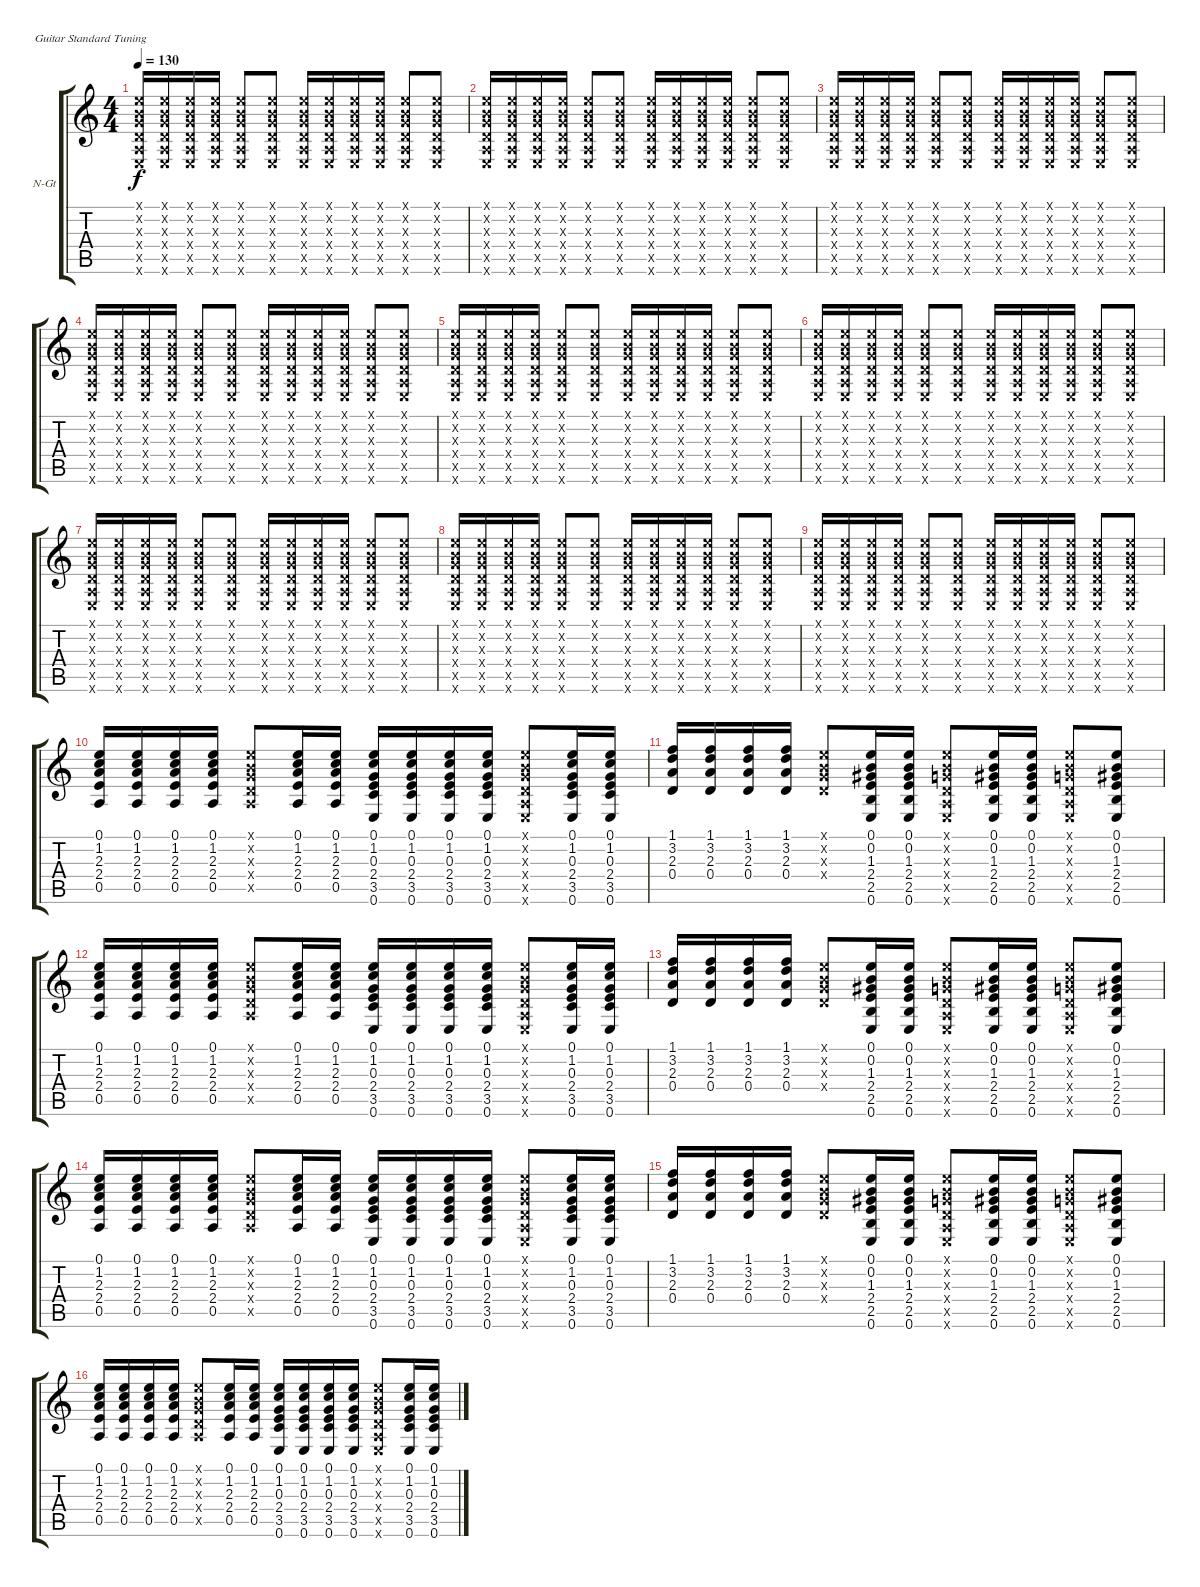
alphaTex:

\bracketExtendMode groupsimilarinstruments
\firstSystemTrackNameOrientation horizontal
\otherSystemsTrackNameOrientation horizontal
\track ("Gabriela Quintero" "N-Gt") {instrument acousticguitarnylon}
\staff {score tabs}
\tuning (E4 B3 G3 D3 A2 E2)
\ts (4 4)
\tempo 130
\clef g2
\ks c
(0.1{x} 0.2{x} 0.3{x} 0.4{x} 0.5{x} 0.6{x}).16{dy f} (0.1{x} 0.2{x} 0.3{x} 0.4{x} 0.5{x} 0.6{x}).16 (0.1{x} 0.2{x} 0.3{x} 0.4{x} 0.5{x} 0.6{x}).16 (0.1{x} 0.2{x} 0.3{x} 0.4{x} 0.5{x} 0.6{x}).16 (0.1{x} 0.2{x} 0.3{x} 0.4{x} 0.5{x} 0.6{x}).8 (0.1{x} 0.2{x} 0.3{x} 0.4{x} 0.5{x} 0.6{x}).8 (0.1{x} 0.2{x} 0.3{x} 0.4{x} 0.5{x} 0.6{x}).16 (0.1{x} 0.2{x} 0.3{x} 0.4{x} 0.5{x} 0.6{x}).16 (0.1{x} 0.2{x} 0.3{x} 0.4{x} 0.5{x} 0.6{x}).16 (0.1{x} 0.2{x} 0.3{x} 0.4{x} 0.5{x} 0.6{x}).16 (0.1{x} 0.2{x} 0.3{x} 0.4{x} 0.5{x} 0.6{x}).8 (0.1{x} 0.2{x} 0.3{x} 0.4{x} 0.5{x} 0.6{x}).8 |
(0.1{x} 0.2{x} 0.3{x} 0.4{x} 0.5{x} 0.6{x}).16 (0.1{x} 0.2{x} 0.3{x} 0.4{x} 0.5{x} 0.6{x}).16 (0.1{x} 0.2{x} 0.3{x} 0.4{x} 0.5{x} 0.6{x}).16 (0.1{x} 0.2{x} 0.3{x} 0.4{x} 0.5{x} 0.6{x}).16 (0.1{x} 0.2{x} 0.3{x} 0.4{x} 0.5{x} 0.6{x}).8 (0.1{x} 0.2{x} 0.3{x} 0.4{x} 0.5{x} 0.6{x}).8 (0.1{x} 0.2{x} 0.3{x} 0.4{x} 0.5{x} 0.6{x}).16 (0.1{x} 0.2{x} 0.3{x} 0.4{x} 0.5{x} 0.6{x}).16 (0.1{x} 0.2{x} 0.3{x} 0.4{x} 0.5{x} 0.6{x}).16 (0.1{x} 0.2{x} 0.3{x} 0.4{x} 0.5{x} 0.6{x}).16 (0.1{x} 0.2{x} 0.3{x} 0.4{x} 0.5{x} 0.6{x}).8 (0.1{x} 0.2{x} 0.3{x} 0.4{x} 0.5{x} 0.6{x}).8 |
(0.1{x} 0.2{x} 0.3{x} 0.4{x} 0.5{x} 0.6{x}).16 (0.1{x} 0.2{x} 0.3{x} 0.4{x} 0.5{x} 0.6{x}).16 (0.1{x} 0.2{x} 0.3{x} 0.4{x} 0.5{x} 0.6{x}).16 (0.1{x} 0.2{x} 0.3{x} 0.4{x} 0.5{x} 0.6{x}).16 (0.1{x} 0.2{x} 0.3{x} 0.4{x} 0.5{x} 0.6{x}).8 (0.1{x} 0.2{x} 0.3{x} 0.4{x} 0.5{x} 0.6{x}).8 (0.1{x} 0.2{x} 0.3{x} 0.4{x} 0.5{x} 0.6{x}).16 (0.1{x} 0.2{x} 0.3{x} 0.4{x} 0.5{x} 0.6{x}).16 (0.1{x} 0.2{x} 0.3{x} 0.4{x} 0.5{x} 0.6{x}).16 (0.1{x} 0.2{x} 0.3{x} 0.4{x} 0.5{x} 0.6{x}).16 (0.1{x} 0.2{x} 0.3{x} 0.4{x} 0.5{x} 0.6{x}).8 (0.1{x} 0.2{x} 0.3{x} 0.4{x} 0.5{x} 0.6{x}).8 |
(0.1{x} 0.2{x} 0.3{x} 0.4{x} 0.5{x} 0.6{x}).16 (0.1{x} 0.2{x} 0.3{x} 0.4{x} 0.5{x} 0.6{x}).16 (0.1{x} 0.2{x} 0.3{x} 0.4{x} 0.5{x} 0.6{x}).16 (0.1{x} 0.2{x} 0.3{x} 0.4{x} 0.5{x} 0.6{x}).16 (0.1{x} 0.2{x} 0.3{x} 0.4{x} 0.5{x} 0.6{x}).8 (0.1{x} 0.2{x} 0.3{x} 0.4{x} 0.5{x} 0.6{x}).8 (0.1{x} 0.2{x} 0.3{x} 0.4{x} 0.5{x} 0.6{x}).16 (0.1{x} 0.2{x} 0.3{x} 0.4{x} 0.5{x} 0.6{x}).16 (0.1{x} 0.2{x} 0.3{x} 0.4{x} 0.5{x} 0.6{x}).16 (0.1{x} 0.2{x} 0.3{x} 0.4{x} 0.5{x} 0.6{x}).16 (0.1{x} 0.2{x} 0.3{x} 0.4{x} 0.5{x} 0.6{x}).8 (0.1{x} 0.2{x} 0.3{x} 0.4{x} 0.5{x} 0.6{x}).8 |
(0.1{x} 0.2{x} 0.3{x} 0.4{x} 0.5{x} 0.6{x}).16 (0.1{x} 0.2{x} 0.3{x} 0.4{x} 0.5{x} 0.6{x}).16 (0.1{x} 0.2{x} 0.3{x} 0.4{x} 0.5{x} 0.6{x}).16 (0.1{x} 0.2{x} 0.3{x} 0.4{x} 0.5{x} 0.6{x}).16 (0.1{x} 0.2{x} 0.3{x} 0.4{x} 0.5{x} 0.6{x}).8 (0.1{x} 0.2{x} 0.3{x} 0.4{x} 0.5{x} 0.6{x}).8 (0.1{x} 0.2{x} 0.3{x} 0.4{x} 0.5{x} 0.6{x}).16 (0.1{x} 0.2{x} 0.3{x} 0.4{x} 0.5{x} 0.6{x}).16 (0.1{x} 0.2{x} 0.3{x} 0.4{x} 0.5{x} 0.6{x}).16 (0.1{x} 0.2{x} 0.3{x} 0.4{x} 0.5{x} 0.6{x}).16 (0.1{x} 0.2{x} 0.3{x} 0.4{x} 0.5{x} 0.6{x}).8 (0.1{x} 0.2{x} 0.3{x} 0.4{x} 0.5{x} 0.6{x}).8 |
(0.1{x} 0.2{x} 0.3{x} 0.4{x} 0.5{x} 0.6{x}).16 (0.1{x} 0.2{x} 0.3{x} 0.4{x} 0.5{x} 0.6{x}).16 (0.1{x} 0.2{x} 0.3{x} 0.4{x} 0.5{x} 0.6{x}).16 (0.1{x} 0.2{x} 0.3{x} 0.4{x} 0.5{x} 0.6{x}).16 (0.1{x} 0.2{x} 0.3{x} 0.4{x} 0.5{x} 0.6{x}).8 (0.1{x} 0.2{x} 0.3{x} 0.4{x} 0.5{x} 0.6{x}).8 (0.1{x} 0.2{x} 0.3{x} 0.4{x} 0.5{x} 0.6{x}).16 (0.1{x} 0.2{x} 0.3{x} 0.4{x} 0.5{x} 0.6{x}).16 (0.1{x} 0.2{x} 0.3{x} 0.4{x} 0.5{x} 0.6{x}).16 (0.1{x} 0.2{x} 0.3{x} 0.4{x} 0.5{x} 0.6{x}).16 (0.1{x} 0.2{x} 0.3{x} 0.4{x} 0.5{x} 0.6{x}).8 (0.1{x} 0.2{x} 0.3{x} 0.4{x} 0.5{x} 0.6{x}).8 |
(0.1{x} 0.2{x} 0.3{x} 0.4{x} 0.5{x} 0.6{x}).16 (0.1{x} 0.2{x} 0.3{x} 0.4{x} 0.5{x} 0.6{x}).16 (0.1{x} 0.2{x} 0.3{x} 0.4{x} 0.5{x} 0.6{x}).16 (0.1{x} 0.2{x} 0.3{x} 0.4{x} 0.5{x} 0.6{x}).16 (0.1{x} 0.2{x} 0.3{x} 0.4{x} 0.5{x} 0.6{x}).8 (0.1{x} 0.2{x} 0.3{x} 0.4{x} 0.5{x} 0.6{x}).8 (0.1{x} 0.2{x} 0.3{x} 0.4{x} 0.5{x} 0.6{x}).16 (0.1{x} 0.2{x} 0.3{x} 0.4{x} 0.5{x} 0.6{x}).16 (0.1{x} 0.2{x} 0.3{x} 0.4{x} 0.5{x} 0.6{x}).16 (0.1{x} 0.2{x} 0.3{x} 0.4{x} 0.5{x} 0.6{x}).16 (0.1{x} 0.2{x} 0.3{x} 0.4{x} 0.5{x} 0.6{x}).8 (0.1{x} 0.2{x} 0.3{x} 0.4{x} 0.5{x} 0.6{x}).8 |
(0.1{x} 0.2{x} 0.3{x} 0.4{x} 0.5{x} 0.6{x}).16 (0.1{x} 0.2{x} 0.3{x} 0.4{x} 0.5{x} 0.6{x}).16 (0.1{x} 0.2{x} 0.3{x} 0.4{x} 0.5{x} 0.6{x}).16 (0.1{x} 0.2{x} 0.3{x} 0.4{x} 0.5{x} 0.6{x}).16 (0.1{x} 0.2{x} 0.3{x} 0.4{x} 0.5{x} 0.6{x}).8 (0.1{x} 0.2{x} 0.3{x} 0.4{x} 0.5{x} 0.6{x}).8 (0.1{x} 0.2{x} 0.3{x} 0.4{x} 0.5{x} 0.6{x}).16 (0.1{x} 0.2{x} 0.3{x} 0.4{x} 0.5{x} 0.6{x}).16 (0.1{x} 0.2{x} 0.3{x} 0.4{x} 0.5{x} 0.6{x}).16 (0.1{x} 0.2{x} 0.3{x} 0.4{x} 0.5{x} 0.6{x}).16 (0.1{x} 0.2{x} 0.3{x} 0.4{x} 0.5{x} 0.6{x}).8 (0.1{x} 0.2{x} 0.3{x} 0.4{x} 0.5{x} 0.6{x}).8 |
(0.1{x} 0.2{x} 0.3{x} 0.4{x} 0.5{x} 0.6{x}).16 (0.1{x} 0.2{x} 0.3{x} 0.4{x} 0.5{x} 0.6{x}).16 (0.1{x} 0.2{x} 0.3{x} 0.4{x} 0.5{x} 0.6{x}).16 (0.1{x} 0.2{x} 0.3{x} 0.4{x} 0.5{x} 0.6{x}).16 (0.1{x} 0.2{x} 0.3{x} 0.4{x} 0.5{x} 0.6{x}).8 (0.1{x} 0.2{x} 0.3{x} 0.4{x} 0.5{x} 0.6{x}).8 (0.1{x} 0.2{x} 0.3{x} 0.4{x} 0.5{x} 0.6{x}).16 (0.1{x} 0.2{x} 0.3{x} 0.4{x} 0.5{x} 0.6{x}).16 (0.1{x} 0.2{x} 0.3{x} 0.4{x} 0.5{x} 0.6{x}).16 (0.1{x} 0.2{x} 0.3{x} 0.4{x} 0.5{x} 0.6{x}).16 (0.1{x} 0.2{x} 0.3{x} 0.4{x} 0.5{x} 0.6{x}).8 (0.1{x} 0.2{x} 0.3{x} 0.4{x} 0.5{x} 0.6{x}).8 |
(0.1 1.2 2.3 2.4 0.5).16 (0.1 1.2 2.3 2.4 0.5).16 (0.1 1.2 2.3 2.4 0.5).16 (0.1 1.2 2.3 2.4 0.5).16 (0.1{x} 0.2{x} 0.3{x} 0.4{x} 0.5{x}).8 (0.1 1.2 2.3 2.4 0.5).16 (0.1 1.2 2.3 2.4 0.5).16 (0.1 1.2 0.3 2.4 3.5 0.6).16 (0.1 1.2 0.3 2.4 3.5 0.6).16 (0.1 1.2 0.3 2.4 3.5 0.6).16 (0.1 1.2 0.3 2.4 3.5 0.6).16 (0.1{x} 0.2{x} 0.3{x} 0.4{x} 0.5{x} 0.6{x}).8 (0.1 1.2 0.3 2.4 3.5 0.6).16 (0.1 1.2 0.3 2.4 3.5 0.6).16 |
(1.1 3.2 2.3 0.4).16 (1.1 3.2 2.3 0.4).16 (1.1 3.2 2.3 0.4).16 (1.1 3.2 2.3 0.4).16 (0.1{x} 0.2{x} 0.3{x} 0.4{x}).8 (0.1 0.2 1.3 2.4 2.5 0.6).16 (0.1 0.2 1.3 2.4 2.5 0.6).16 (0.1{x} 0.2{x} 0.3{x} 0.4{x} 0.5{x} 0.6{x}).8 (0.1 0.2 1.3 2.4 2.5 0.6).16 (0.1 0.2 1.3 2.4 2.5 0.6).16 (0.1{x} 0.2{x} 0.3{x} 0.4{x} 0.5{x} 0.6{x}).8 (0.1 0.2 1.3 2.4 2.5 0.6).8 |
(0.1 1.2 2.3 2.4 0.5).16 (0.1 1.2 2.3 2.4 0.5).16 (0.1 1.2 2.3 2.4 0.5).16 (0.1 1.2 2.3 2.4 0.5).16 (0.1{x} 0.2{x} 0.3{x} 0.4{x} 0.5{x}).8 (0.1 1.2 2.3 2.4 0.5).16 (0.1 1.2 2.3 2.4 0.5).16 (0.1 1.2 0.3 2.4 3.5 0.6).16 (0.1 1.2 0.3 2.4 3.5 0.6).16 (0.1 1.2 0.3 2.4 3.5 0.6).16 (0.1 1.2 0.3 2.4 3.5 0.6).16 (0.1{x} 0.2{x} 0.3{x} 0.4{x} 0.5{x} 0.6{x}).8 (0.1 1.2 0.3 2.4 3.5 0.6).16 (0.1 1.2 0.3 2.4 3.5 0.6).16 |
(1.1 3.2 2.3 0.4).16 (1.1 3.2 2.3 0.4).16 (1.1 3.2 2.3 0.4).16 (1.1 3.2 2.3 0.4).16 (0.1{x} 0.2{x} 0.3{x} 0.4{x}).8 (0.1 0.2 1.3 2.4 2.5 0.6).16 (0.1 0.2 1.3 2.4 2.5 0.6).16 (0.1{x} 0.2{x} 0.3{x} 0.4{x} 0.5{x} 0.6{x}).8 (0.1 0.2 1.3 2.4 2.5 0.6).16 (0.1 0.2 1.3 2.4 2.5 0.6).16 (0.1{x} 0.2{x} 0.3{x} 0.4{x} 0.5{x} 0.6{x}).8 (0.1 0.2 1.3 2.4 2.5 0.6).8 |
(0.1 1.2 2.3 2.4 0.5).16 (0.1 1.2 2.3 2.4 0.5).16 (0.1 1.2 2.3 2.4 0.5).16 (0.1 1.2 2.3 2.4 0.5).16 (0.1{x} 0.2{x} 0.3{x} 0.4{x} 0.5{x}).8 (0.1 1.2 2.3 2.4 0.5).16 (0.1 1.2 2.3 2.4 0.5).16 (0.1 1.2 0.3 2.4 3.5 0.6).16 (0.1 1.2 0.3 2.4 3.5 0.6).16 (0.1 1.2 0.3 2.4 3.5 0.6).16 (0.1 1.2 0.3 2.4 3.5 0.6).16 (0.1{x} 0.2{x} 0.3{x} 0.4{x} 0.5{x} 0.6{x}).8 (0.1 1.2 0.3 2.4 3.5 0.6).16 (0.1 1.2 0.3 2.4 3.5 0.6).16 |
(1.1 3.2 2.3 0.4).16 (1.1 3.2 2.3 0.4).16 (1.1 3.2 2.3 0.4).16 (1.1 3.2 2.3 0.4).16 (0.1{x} 0.2{x} 0.3{x} 0.4{x}).8 (0.1 0.2 1.3 2.4 2.5 0.6).16 (0.1 0.2 1.3 2.4 2.5 0.6).16 (0.1{x} 0.2{x} 0.3{x} 0.4{x} 0.5{x} 0.6{x}).8 (0.1 0.2 1.3 2.4 2.5 0.6).16 (0.1 0.2 1.3 2.4 2.5 0.6).16 (0.1{x} 0.2{x} 0.3{x} 0.4{x} 0.5{x} 0.6{x}).8 (0.1 0.2 1.3 2.4 2.5 0.6).8 |
(0.1 1.2 2.3 2.4 0.5).16 (0.1 1.2 2.3 2.4 0.5).16 (0.1 1.2 2.3 2.4 0.5).16 (0.1 1.2 2.3 2.4 0.5).16 (0.1{x} 0.2{x} 0.3{x} 0.4{x} 0.5{x}).8 (0.1 1.2 2.3 2.4 0.5).16 (0.1 1.2 2.3 2.4 0.5).16 (0.1 1.2 0.3 2.4 3.5 0.6).16 (0.1 1.2 0.3 2.4 3.5 0.6).16 (0.1 1.2 0.3 2.4 3.5 0.6).16 (0.1 1.2 0.3 2.4 3.5 0.6).16 (0.1{x} 0.2{x} 0.3{x} 0.4{x} 0.5{x} 0.6{x}).8 (0.1 1.2 0.3 2.4 3.5 0.6).16 (0.1 1.2 0.3 2.4 3.5 0.6).16
